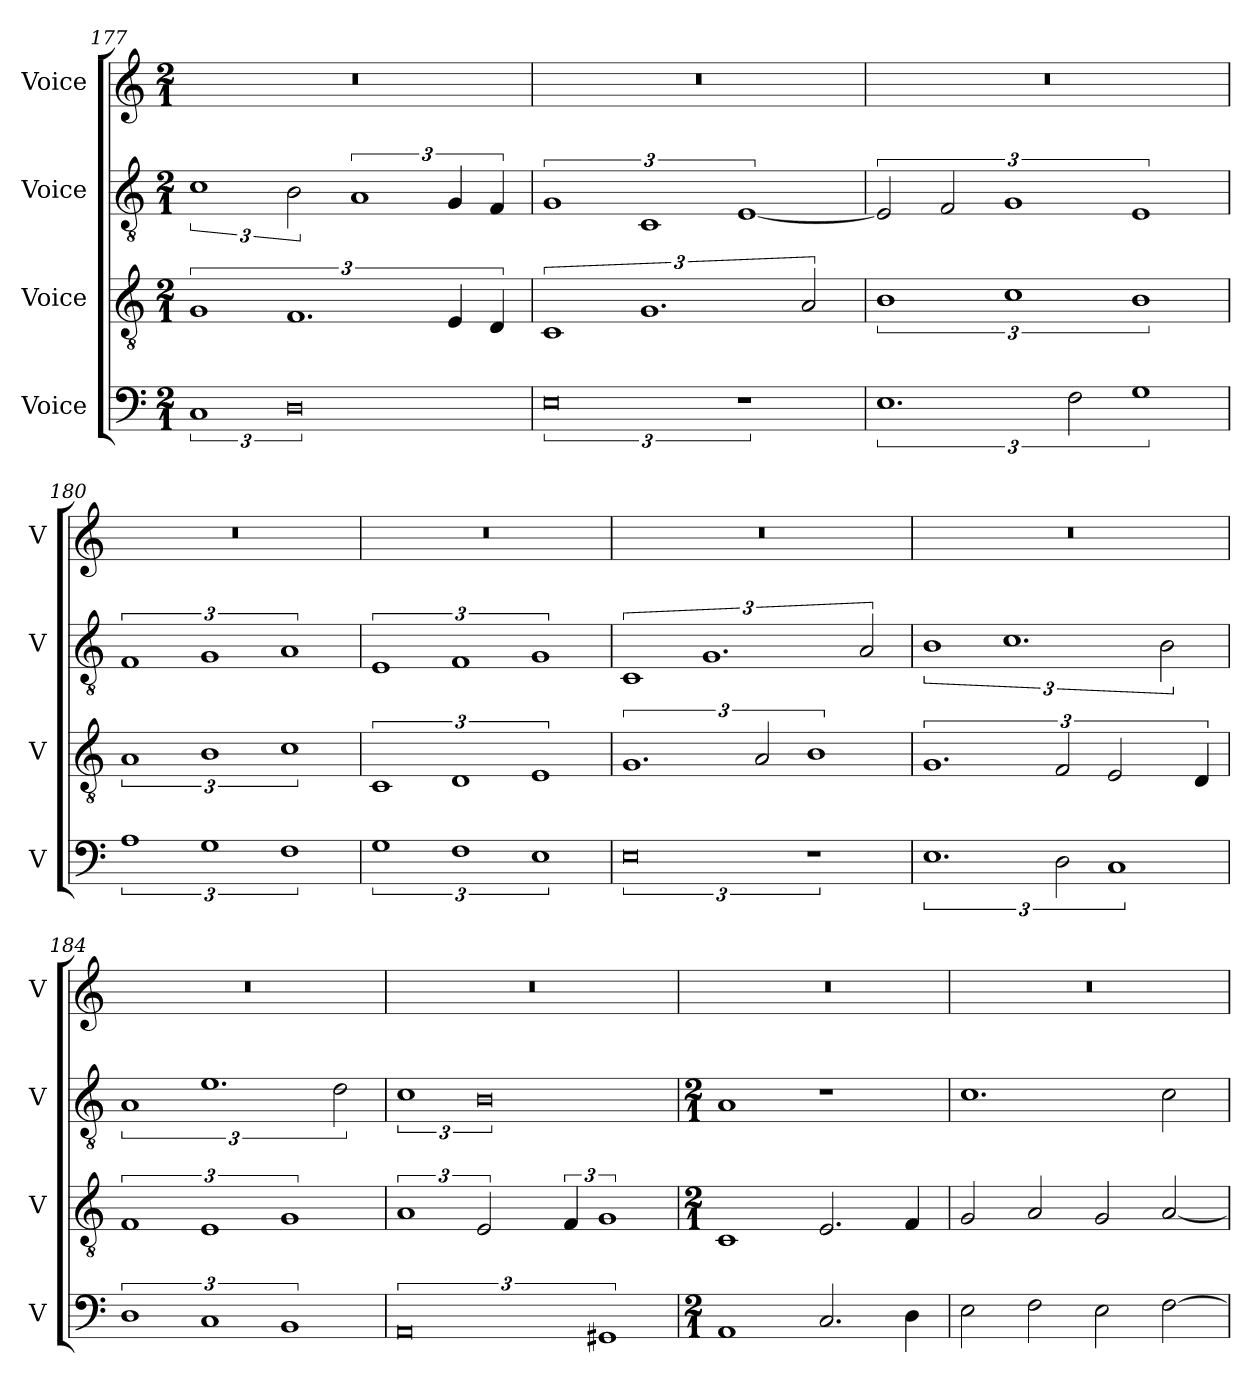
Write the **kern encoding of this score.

**kern	**kern	**kern	**kern
*part4	*part3	*part2	*part1
*staff4	*staff3	*staff2	*staff1
*I"Voice	*I"Voice	*I"Voice	*I"Voice
*I'V	*I'V	*I'V	*I'V
*clefF4	*clefGv2	*clefGv2	*clefG2
*k[]	*k[]	*k[]	*k[]
*M2/1	*M2/1	*M2/1	*M2/1
=177	=177	=177	=177
3%2C	3%2G	3%2c	0r
3%4D	3%2.F	3B\	.
.	.	3%2A	.
.	6E/	6G/	.
.	6D/	6F/	.
=178	=178	=178	=178
3%4E	3%2C	3%2G	0r
.	3%2.G	3%2C	.
3%2r	.	[3%2E	.
.	3A/	.	.
=179	=179	=179	=179
3%2.E	3%2B	3E/]	0r
.	.	3F/	.
.	3%2c	3%2G	.
3F\	.	.	.
3%2G	3%2B	3%2E	.
!!LO:LB:g=z
=180	=180	=180	=180
3%2A	3%2A	3%2F	0r
3%2G	3%2B	3%2G	.
3%2F	3%2c	3%2A	.
=181	=181	=181	=181
3%2G	3%2C	3%2E	0r
3%2F	3%2D	3%2F	.
3%2E	3%2E	3%2G	.
=182	=182	=182	=182
3%4E	3%2.G	3%2C	0r
.	.	3%2.G	.
.	3A/	.	.
3%2r	3%2B	.	.
.	.	3A/	.
=183	=183	=183	=183
3%2.E	3%2.G	3%2B	0r
.	.	3%2.c	.
3D\	3F/	.	.
3%2C	3E/	.	.
!	!LO:N:vis=8..	!	!
.	6ryy	3B\	.
.	6D/	.	.
=184	=184	=184	=184
3%2D	3%2F	3%2A	0r
3%2C	3%2E	3%2.e	.
3%2BB	3%2G	.	.
.	.	3d\	.
=185	=185	=185	=185
3%4AA	3%2A	3%2c	0r
.	3E/	3%4B	.
!	!LO:N:vis=8..	!	!
.	6ryy	.	.
.	6F/	.	.
3%2GG#X	3%2G	.	.
!!LO:LB:g=z
=186	=186	=186	=186
*M2/1	*M2/1	*M2/1	*
1AA	1C	1A	0r
2.C/	2.E/	1r	.
4D\	4F/	.	.
=187	=187	=187	=187
2E\	2G/	1.c	0r
2F\	2A/	.	.
2E\	2G/	.	.
[2F\	[2A/	2c\	.
=	=	=	=
*-	*-	*-	*-
